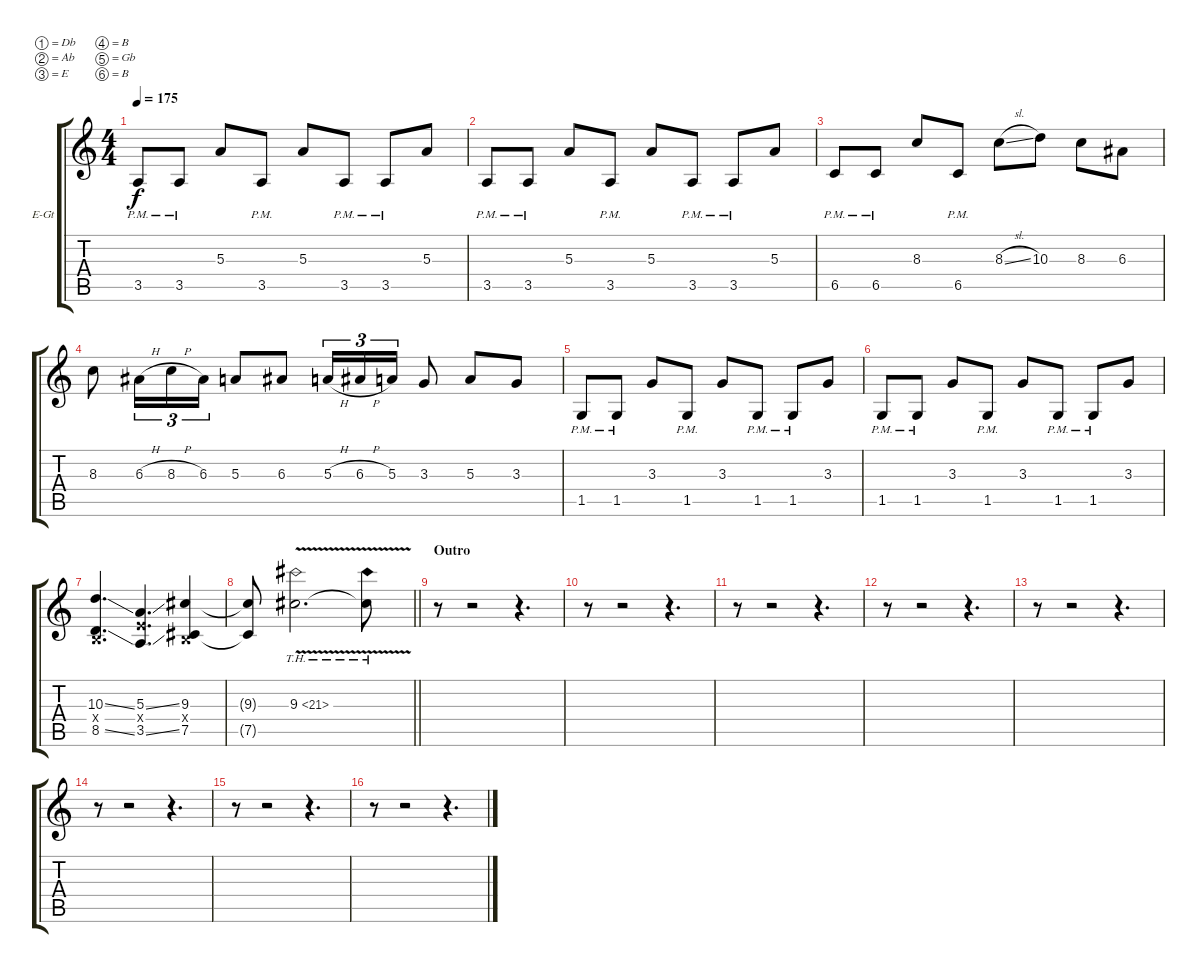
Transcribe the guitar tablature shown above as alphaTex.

\bracketExtendMode groupsimilarinstruments
\firstSystemTrackNameOrientation horizontal
\otherSystemsTrackNameOrientation horizontal
\track ("Jim Root: Improvised Chorus" "E-Gt") {instrument distortionguitar}
\staff {score tabs}
\tuning (Db4 Ab3 E3 B2 Gb2 B1)
\ts (4 4)
\tempo 175
\clef g2
\ks c
3.5{pm}.8{dy f} 3.5{pm}.8 5.3.8 3.5{pm}.8 5.3.8 3.5{pm}.8 3.5{pm}.8 5.3.8 |
3.5{pm}.8 3.5{pm}.8 5.3.8 3.5{pm}.8 5.3.8 3.5{pm}.8 3.5{pm}.8 5.3.8 |
6.5{pm}.8 6.5{pm}.8 8.3.8 6.5{pm}.8 8.3{sl}.8 10.3.8 8.3.8 6.3.8 |
8.3.8 6.3{h}.16{tu (3 2)} 8.3{h}.16{tu (3 2)} 6.3.16{tu (3 2)} 5.3.8 6.3.8 5.3{h}.16{tu (3 2)} 6.3{h}.16{tu (3 2)} 5.3.16{tu (3 2)} 3.3.8 5.3.8 3.3.8 |
1.5{pm}.8 1.5{pm}.8 3.3.8 1.5{pm}.8 3.3.8 1.5{pm}.8 1.5{pm}.8 3.3.8 |
1.5{pm}.8 1.5{pm}.8 3.3.8 1.5{pm}.8 3.3.8 1.5{pm}.8 1.5{pm}.8 3.3.8 |
(10.3{ss} 0.4{x} 8.5{ss}).4{d} (5.3{ss} 5.4{x} 3.5{ss}).4{d} (9.3 0.4{x} 7.5).4 |
\barLineRight lightlight
(9.3{t} 7.5{t}).8 9.3{th 12 v}.2{d} 9.3{th 12 v t}.8 |
\section ("" "Outro")
r.8 r.2 r.4{d} |
r.8 r.2 r.4{d} |
r.8 r.2 r.4{d} |
r.8 r.2 r.4{d} |
r.8 r.2 r.4{d} |
r.8 r.2 r.4{d} |
r.8 r.2 r.4{d} |
r.8 r.2 r.4{d}
